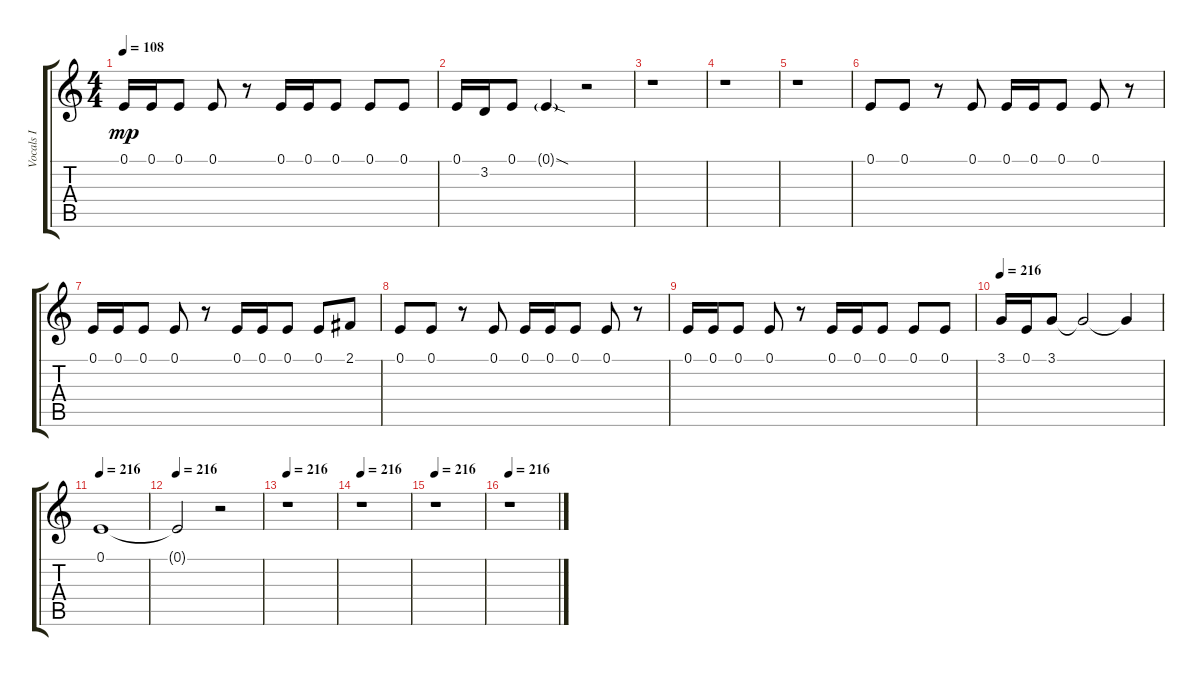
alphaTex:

\track ("Vocals I" "Vocals I") {instrument oboe}
\staff {score tabs}
\tuning (E4 B3 G3 D3 A2 E2) {hide}
\ts (4 4)
\tempo 108
\clef g2
\ks c
0.1.16{dy mp} 0.1.16 0.1.8 0.1.8 r.8 0.1.16 0.1.16 0.1.8 0.1.8 0.1.8 |
0.1.16 3.2.16 0.1.8 0.1{sod g}.4 r.2 |
r.1 |
r.1 |
r.1 |
0.1.8 0.1.8 r.8 0.1.8 0.1.16 0.1.16 0.1.8 0.1.8 r.8 |
0.1.16 0.1.16 0.1.8 0.1.8 r.8 0.1.16 0.1.16 0.1.8 0.1.8 2.1.8 |
0.1.8 0.1.8 r.8 0.1.8 0.1.16 0.1.16 0.1.8 0.1.8 r.8 |
0.1.16 0.1.16 0.1.8 0.1.8 r.8 0.1.16 0.1.16 0.1.8 0.1.8 0.1.8 |
\tempo 216
3.1.16 0.1.16 3.1.8 3.1{t}.2 3.1{t}.4 |
\tempo 216
0.1.1 |
\tempo 216
0.1{t}.2 r.2 |
\tempo 216
r.1 |
\tempo 216
r.1 |
\tempo 216
r.1 |
\tempo 216
r.1
